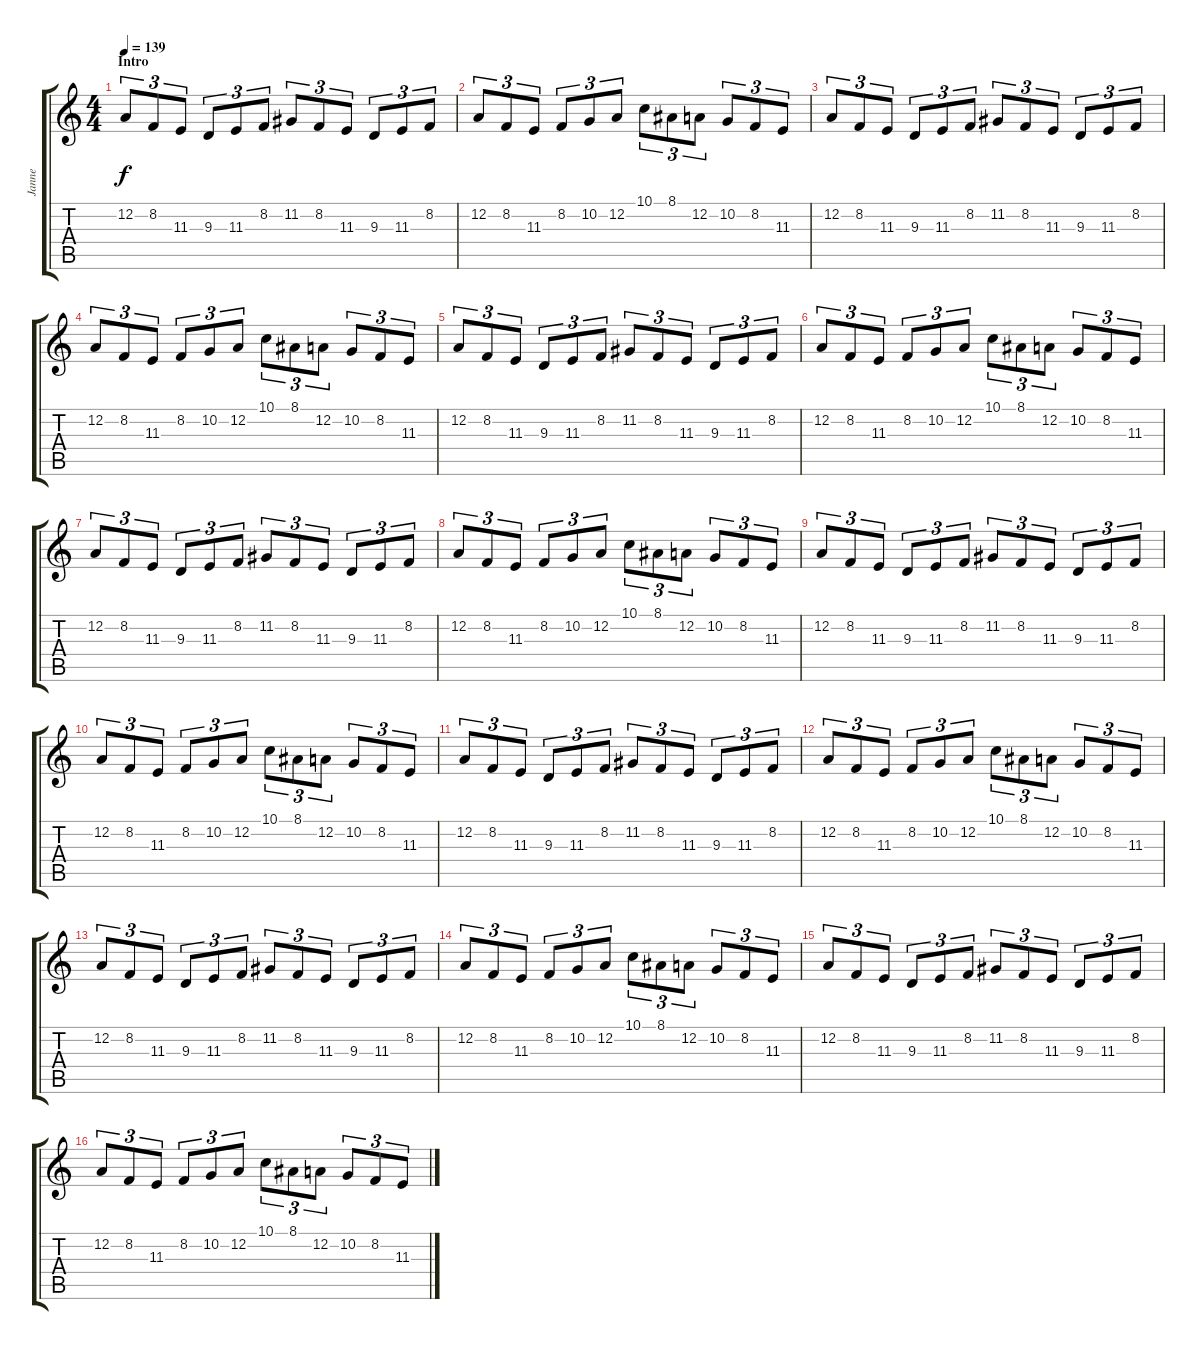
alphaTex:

\track ("Janne" "Janne") {instrument orchestralharp}
\staff {score tabs}
\tuning (D4 A3 F3 C3 G2 D2) {hide}
\ts (4 4)
\section ("" "Intro")
\tempo 139
\clef g2
\ks c
12.2.8{tu (3 2) dy f instrument orchestralharp} 8.2.8{tu (3 2)} 11.3.8{tu (3 2)} 9.3.8{tu (3 2)} 11.3.8{tu (3 2)} 8.2.8{tu (3 2)} 11.2.8{tu (3 2)} 8.2.8{tu (3 2)} 11.3.8{tu (3 2)} 9.3.8{tu (3 2)} 11.3.8{tu (3 2)} 8.2.8{tu (3 2)} |
12.2.8{tu (3 2) instrument orchestralharp} 8.2.8{tu (3 2)} 11.3.8{tu (3 2)} 8.2.8{tu (3 2)} 10.2.8{tu (3 2)} 12.2.8{tu (3 2)} 10.1.8{tu (3 2)} 8.1.8{tu (3 2)} 12.2.8{tu (3 2)} 10.2.8{tu (3 2)} 8.2.8{tu (3 2)} 11.3.8{tu (3 2)} |
12.2.8{tu (3 2) instrument orchestralharp} 8.2.8{tu (3 2)} 11.3.8{tu (3 2)} 9.3.8{tu (3 2)} 11.3.8{tu (3 2)} 8.2.8{tu (3 2)} 11.2.8{tu (3 2)} 8.2.8{tu (3 2)} 11.3.8{tu (3 2)} 9.3.8{tu (3 2)} 11.3.8{tu (3 2)} 8.2.8{tu (3 2)} |
12.2.8{tu (3 2) instrument orchestralharp} 8.2.8{tu (3 2)} 11.3.8{tu (3 2)} 8.2.8{tu (3 2)} 10.2.8{tu (3 2)} 12.2.8{tu (3 2)} 10.1.8{tu (3 2)} 8.1.8{tu (3 2)} 12.2.8{tu (3 2)} 10.2.8{tu (3 2)} 8.2.8{tu (3 2)} 11.3.8{tu (3 2)} |
12.2.8{tu (3 2) instrument orchestralharp} 8.2.8{tu (3 2)} 11.3.8{tu (3 2)} 9.3.8{tu (3 2)} 11.3.8{tu (3 2)} 8.2.8{tu (3 2)} 11.2.8{tu (3 2)} 8.2.8{tu (3 2)} 11.3.8{tu (3 2)} 9.3.8{tu (3 2)} 11.3.8{tu (3 2)} 8.2.8{tu (3 2)} |
12.2.8{tu (3 2) instrument orchestralharp} 8.2.8{tu (3 2)} 11.3.8{tu (3 2)} 8.2.8{tu (3 2)} 10.2.8{tu (3 2)} 12.2.8{tu (3 2)} 10.1.8{tu (3 2)} 8.1.8{tu (3 2)} 12.2.8{tu (3 2)} 10.2.8{tu (3 2)} 8.2.8{tu (3 2)} 11.3.8{tu (3 2)} |
12.2.8{tu (3 2) instrument orchestralharp} 8.2.8{tu (3 2)} 11.3.8{tu (3 2)} 9.3.8{tu (3 2)} 11.3.8{tu (3 2)} 8.2.8{tu (3 2)} 11.2.8{tu (3 2)} 8.2.8{tu (3 2)} 11.3.8{tu (3 2)} 9.3.8{tu (3 2)} 11.3.8{tu (3 2)} 8.2.8{tu (3 2)} |
12.2.8{tu (3 2) instrument orchestralharp} 8.2.8{tu (3 2)} 11.3.8{tu (3 2)} 8.2.8{tu (3 2)} 10.2.8{tu (3 2)} 12.2.8{tu (3 2)} 10.1.8{tu (3 2)} 8.1.8{tu (3 2)} 12.2.8{tu (3 2)} 10.2.8{tu (3 2)} 8.2.8{tu (3 2)} 11.3.8{tu (3 2)} |
12.2.8{tu (3 2) volume 10 instrument orchestralharp} 8.2.8{tu (3 2)} 11.3.8{tu (3 2)} 9.3.8{tu (3 2)} 11.3.8{tu (3 2)} 8.2.8{tu (3 2)} 11.2.8{tu (3 2)} 8.2.8{tu (3 2)} 11.3.8{tu (3 2)} 9.3.8{tu (3 2)} 11.3.8{tu (3 2)} 8.2.8{tu (3 2)} |
12.2.8{tu (3 2)} 8.2.8{tu (3 2)} 11.3.8{tu (3 2)} 8.2.8{tu (3 2)} 10.2.8{tu (3 2)} 12.2.8{tu (3 2)} 10.1.8{tu (3 2)} 8.1.8{tu (3 2)} 12.2.8{tu (3 2)} 10.2.8{tu (3 2)} 8.2.8{tu (3 2)} 11.3.8{tu (3 2)} |
12.2.8{tu (3 2)} 8.2.8{tu (3 2)} 11.3.8{tu (3 2)} 9.3.8{tu (3 2)} 11.3.8{tu (3 2)} 8.2.8{tu (3 2)} 11.2.8{tu (3 2)} 8.2.8{tu (3 2)} 11.3.8{tu (3 2)} 9.3.8{tu (3 2)} 11.3.8{tu (3 2)} 8.2.8{tu (3 2)} |
12.2.8{tu (3 2)} 8.2.8{tu (3 2)} 11.3.8{tu (3 2)} 8.2.8{tu (3 2)} 10.2.8{tu (3 2)} 12.2.8{tu (3 2)} 10.1.8{tu (3 2)} 8.1.8{tu (3 2)} 12.2.8{tu (3 2)} 10.2.8{tu (3 2)} 8.2.8{tu (3 2)} 11.3.8{tu (3 2)} |
12.2.8{tu (3 2) volume 14 instrument orchestralharp} 8.2.8{tu (3 2)} 11.3.8{tu (3 2)} 9.3.8{tu (3 2)} 11.3.8{tu (3 2)} 8.2.8{tu (3 2)} 11.2.8{tu (3 2)} 8.2.8{tu (3 2)} 11.3.8{tu (3 2)} 9.3.8{tu (3 2)} 11.3.8{tu (3 2)} 8.2.8{tu (3 2)} |
12.2.8{tu (3 2) instrument orchestralharp} 8.2.8{tu (3 2)} 11.3.8{tu (3 2)} 8.2.8{tu (3 2)} 10.2.8{tu (3 2)} 12.2.8{tu (3 2)} 10.1.8{tu (3 2)} 8.1.8{tu (3 2)} 12.2.8{tu (3 2)} 10.2.8{tu (3 2)} 8.2.8{tu (3 2)} 11.3.8{tu (3 2)} |
12.2.8{tu (3 2) instrument orchestralharp} 8.2.8{tu (3 2)} 11.3.8{tu (3 2)} 9.3.8{tu (3 2)} 11.3.8{tu (3 2)} 8.2.8{tu (3 2)} 11.2.8{tu (3 2)} 8.2.8{tu (3 2)} 11.3.8{tu (3 2)} 9.3.8{tu (3 2)} 11.3.8{tu (3 2)} 8.2.8{tu (3 2)} |
12.2.8{tu (3 2) instrument orchestralharp} 8.2.8{tu (3 2)} 11.3.8{tu (3 2)} 8.2.8{tu (3 2)} 10.2.8{tu (3 2)} 12.2.8{tu (3 2)} 10.1.8{tu (3 2)} 8.1.8{tu (3 2)} 12.2.8{tu (3 2)} 10.2.8{tu (3 2)} 8.2.8{tu (3 2)} 11.3.8{tu (3 2)}
